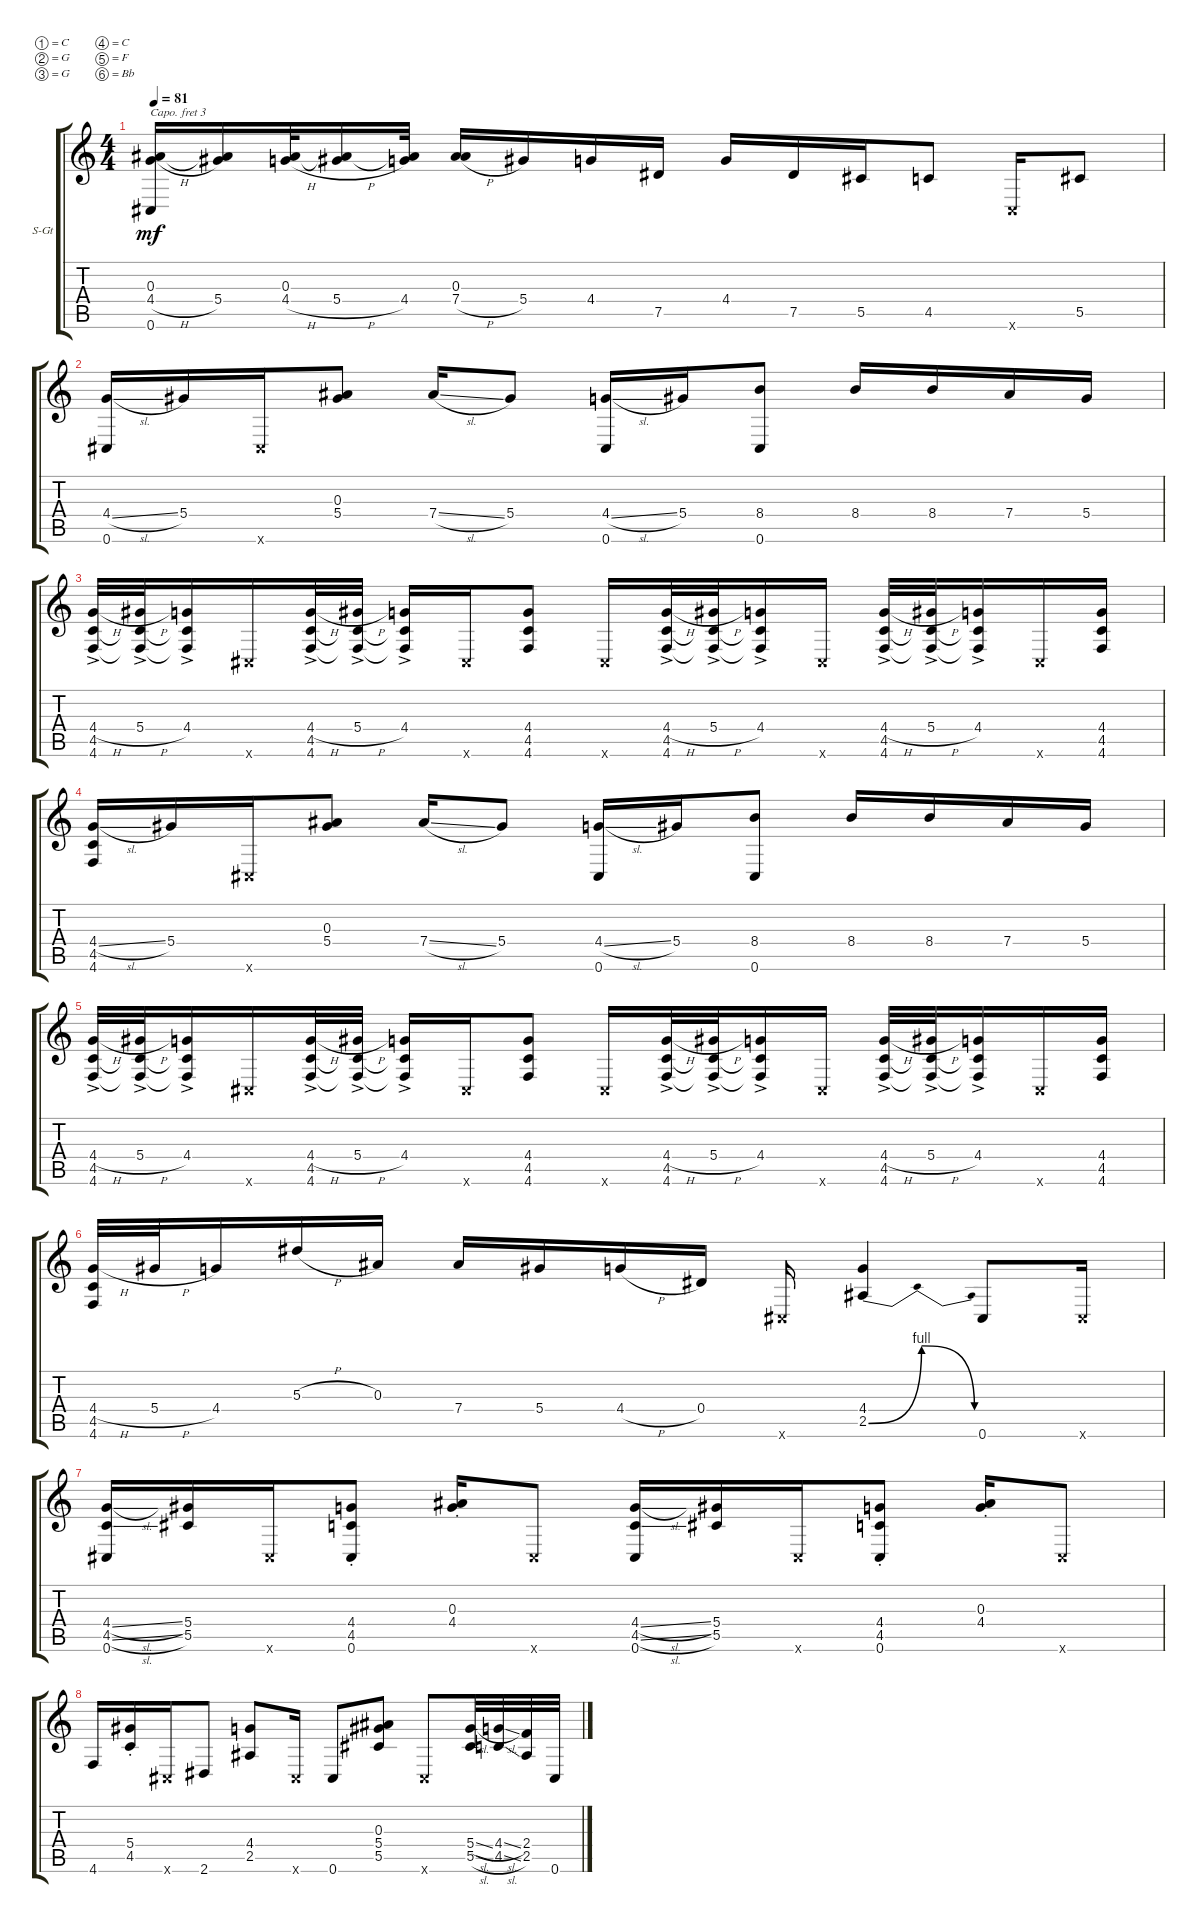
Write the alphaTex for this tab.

\defaultSystemsLayout 4
\bracketExtendMode groupsimilarinstruments
\firstSystemTrackNameOrientation horizontal
\otherSystemsTrackNameOrientation horizontal
\track ("Steel Guitar" "S-Gt") {instrument acousticguitarsteel}
\staff {score tabs}
\capo 3
\tuning (C4 G3 G3 C3 F2 Bb1)
\ts (4 4)
\tempo 81
\clef g2
\ks c
(0.6 4.4{h} 0.3).16{dy mf} (5.4 0.3{t}).16 (4.4{h} 0.3).32 (5.4{h} 0.3{t}).16 (4.4 0.3{t}).32 (7.4{h} 0.3).16 5.4.16 4.4.16 7.5.16 4.4.16 7.5.16 5.5.16 4.5.8 0.6{x}.16 5.5.8 |
(0.6 4.4{sl}).16 5.4.16 0.6{x}.16 (5.4 0.3).8 7.4{sl}.16 5.4.8 (0.6 4.4{sl}).16 5.4.16 (8.4 0.6).8 8.4.16 8.4.16 7.4.16 5.4.16 |
(4.6 4.5 4.4{h ac}).32 (5.4{h ac} 4.6{t} 4.5{t}).32 (4.4{ac} 4.5{t} 4.6{t}).16 0.6{x}.16 (4.6 4.5 4.4{h ac}).32 (5.4{h ac} 4.6{t} 4.5{t}).32 (4.4{ac} 4.5{t} 4.6{t}).16 0.6{x}.16 (4.6 4.5 4.4).8 0.6{x}.16 (4.6 4.5 4.4{h ac}).32 (5.4{h ac} 4.6{t} 4.5{t}).32 (4.4{ac} 4.5{t} 4.6{t}).16 0.6{x}.16 (4.6 4.5 4.4{h ac}).32 (5.4{h ac} 4.6{t} 4.5{t}).32 (4.4{ac} 4.5{t} 4.6{t}).16 0.6{x}.16 (4.6 4.5 4.4).16 |
(4.6 4.4{sl} 4.5).16 5.4.16 0.6{x}.16 (5.4 0.3).8 7.4{sl}.16 5.4.8 (0.6 4.4{sl}).16 5.4.16 (8.4 0.6).8 8.4.16 8.4.16 7.4.16 5.4.16 |
(4.6 4.5 4.4{h ac}).32 (5.4{h ac} 4.6{t} 4.5{t}).32 (4.4{ac} 4.5{t} 4.6{t}).16 0.6{x}.16 (4.6 4.5 4.4{h ac}).32 (5.4{h ac} 4.6{t} 4.5{t}).32 (4.4{ac} 4.5{t} 4.6{t}).16 0.6{x}.16 (4.6 4.5 4.4).8 0.6{x}.16 (4.6 4.5 4.4{h ac}).32 (5.4{h ac} 4.6{t} 4.5{t}).32 (4.4{ac} 4.5{t} 4.6{t}).16 0.6{x}.16 (4.6 4.5 4.4{h ac}).32 (5.4{h ac} 4.6{t} 4.5{t}).32 (4.4{ac} 4.5{t} 4.6{t}).16 0.6{x}.16 (4.6 4.5 4.4).16 |
(4.6 4.4{h} 4.5).32 5.4{h}.32 4.4.16 5.3{h}.16 0.3.16 7.4.16 5.4.16 4.4{h}.16 0.4.16 0.6{x}.16 (2.5{be (bendrelease 0 0 10.2 4 11.4 4 30 0)} 4.4).4 0.6.8 0.6{x}.16 |
(0.6 4.5{sl} 4.4{sl}).16 (5.5 5.4).16 0.6{x}.16 (0.6 4.5{st} 4.4).8 (4.4{st} 0.3).16 0.6{x}.8 (0.6 4.5{sl} 4.4{sl}).16 (5.5 5.4).16 0.6{x}.16 (0.6 4.5{st} 4.4).8 (4.4{st} 0.3).16 0.6{x}.8 |
4.6.16 (4.5 5.4{st}).16 0.6{x}.16 2.6.8 (2.5 4.4).8 0.6{x}.16 0.6.8 (5.5 5.4 0.3).8 0.6{x}.8 (5.5{sl} 5.4{sl}).32 (4.5{sl} 4.4{sl}).32 (2.5 2.4).32 0.6.32
